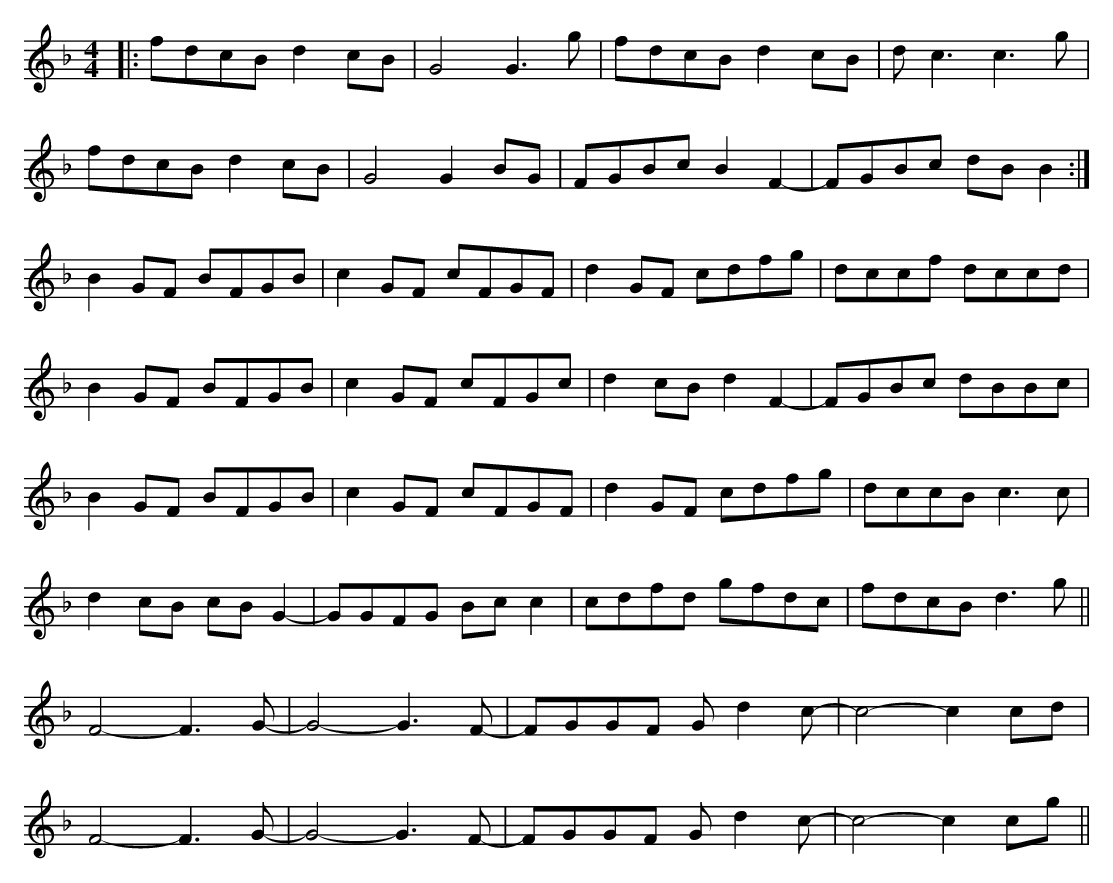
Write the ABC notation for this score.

X:1
M:4/4
K:F
|:fdcB d2cB|G4 G3g|fdcB d2cB|dc3 c3g|
fdcB d2cB|G4 G2BG|FGBc B2F2-|FGBc dBB2:|
B2GF BFGB|c2GF cFGF|d2GF cdfg|dccf dccd|
B2GF BFGB|c2GF cFGc|d2cB d2F2-|FGBc dBBc|
B2GF BFGB|c2GF cFGF|d2GF cdfg|dccB c3c|
d2cB cBG2-|GGFG Bcc2|cdfd gfdc|fdcB d3g||
F4-F3G-|G4-G3F-|FGGF Gd2c-|c4-c2 cd|
F4-F3G-|G4-G3F-|FGGF Gd2c-|c4-c2 cg||
